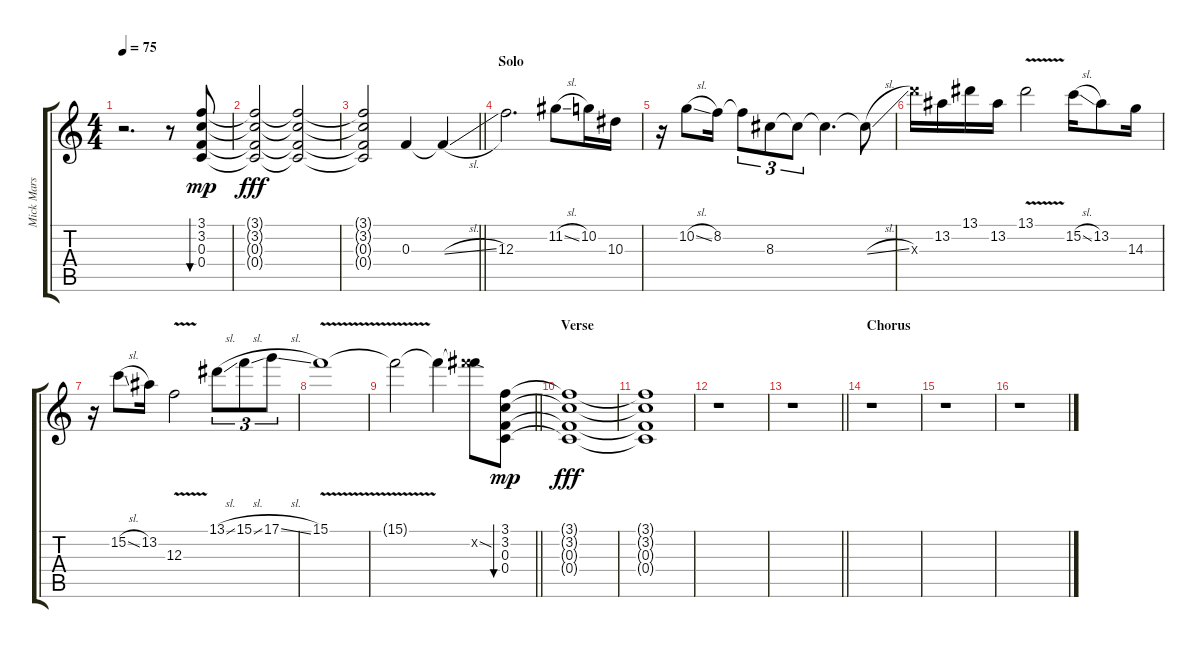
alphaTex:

\track ("Mick Mars - Lead Guitar" "Mick Mars ") {instrument distortionguitar}
\staff {score tabs}
\tuning (D4 A3 F3 C3 G2 C2) {hide}
\ts (4 4)
\tempo 75
\clef g2
\ks c
r.2{d dy fff} r.8 (3.1 3.2 0.3 0.4).8{bu 240 dy mp} |
(3.1{t} 3.2{t} 0.3{t} 0.4{t}).2{dy fff} (3.1{t} 3.2{t} 0.3{t} 0.4{t}).2{volume 0} |
\barLineRight lightlight
(3.1{t} 3.2{t} 0.3{t} 0.4{t}).2 0.3.4{volume 16} 0.3{sl t}.4 |
\section ("" "Solo")
12.3.2{d} 11.2{sl}.8 10.2.16 10.3.16 |
r.16 10.2{sl}.8 8.2.16 8.2{t}.8{tu (3 2)} 8.3.8{tu (3 2)} 8.3{t}.8{tu (3 2)} 8.3{t}.4{d} 8.3{sl t}.8 |
21.3{x}.16 13.2.16 13.1.16 13.2.16 13.1{v}.2 15.2{sl}.16 13.2.8 14.3.16 |
r.16 15.2{sl}.8 13.2.16 12.3{v}.2 13.1{sl}.8{tu (3 2)} 15.1{sl}.8{tu (3 2)} 17.1{sl}.8{tu (3 2)} |
15.1{v}.1 |
\barLineRight lightlight
15.1{t}.2 15.1{t}.4 (15.1{t} 21.2{sod x}).8 (3.1 3.2 0.3 0.4).8{bu 240 dy mp} |
\section ("" "Verse")
(3.1{t} 3.2{t} 0.3{t} 0.4{t}).1{dy fff} |
(3.1{t} 3.2{t} 0.3{t} 0.4{t}).1{volume 0} |
r.1{volume 16} |
\barLineRight lightlight
r.1 |
\section ("" "Chorus")
r.1 |
r.1 |
r.1
